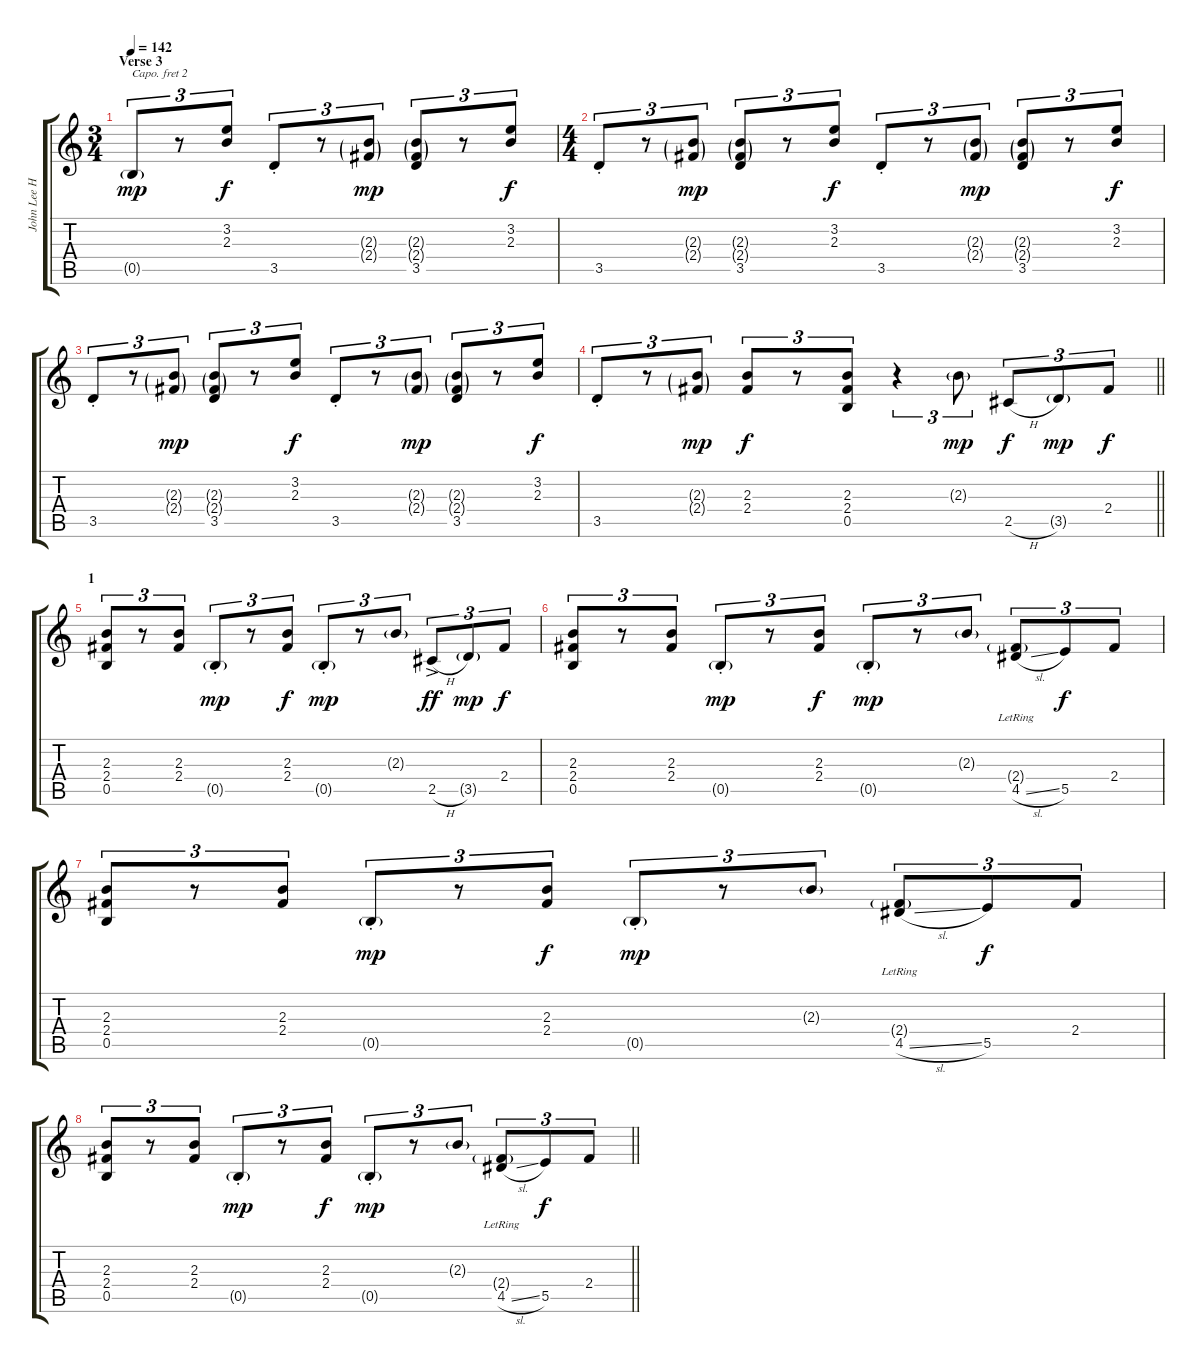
\track ("John Lee Hooker" "John Lee H") {instrument acousticguitarnylon}
\staff {score tabs}
\capo 2
\tuning (E4 B3 G3 D3 A2 E2) {hide}
\ts (3 4)
\section ("" "Verse 3")
\tempo 142
\clef g2
\ks c
0.5{g}.8{tu (3 2) dy mp} r.8{tu (3 2)} (3.2 2.3).8{tu (3 2) dy f} 3.5{st}.8{tu (3 2)} r.8{tu (3 2)} (2.3{g} 2.4{g}).8{tu (3 2) dy mp} (2.3{g} 2.4{g} 3.5).8{tu (3 2)} r.8{tu (3 2)} (3.2 2.3).8{tu (3 2) dy f} |
\ts (4 4)
3.5{st}.8{tu (3 2)} r.8{tu (3 2)} (2.3{g} 2.4{g}).8{tu (3 2) dy mp} (2.3{g} 2.4{g} 3.5).8{tu (3 2)} r.8{tu (3 2)} (3.2 2.3).8{tu (3 2) dy f} 3.5{st}.8{tu (3 2)} r.8{tu (3 2)} (2.3{g} 2.4{g}).8{tu (3 2) dy mp} (2.3{g} 2.4{g} 3.5).8{tu (3 2)} r.8{tu (3 2)} (3.2 2.3).8{tu (3 2) dy f} |
3.5{st}.8{tu (3 2)} r.8{tu (3 2)} (2.3{g} 2.4{g}).8{tu (3 2) dy mp} (2.3{g} 2.4{g} 3.5).8{tu (3 2)} r.8{tu (3 2)} (3.2 2.3).8{tu (3 2) dy f} 3.5{st}.8{tu (3 2)} r.8{tu (3 2)} (2.3{g} 2.4{g}).8{tu (3 2) dy mp} (2.3{g} 2.4{g} 3.5).8{tu (3 2)} r.8{tu (3 2)} (3.2 2.3).8{tu (3 2) dy f} |
\barLineRight lightlight
3.5{st}.8{tu (3 2)} r.8{tu (3 2)} (2.3{g} 2.4{g}).8{tu (3 2) dy mp} (2.3 2.4).8{tu (3 2) dy f} r.8{tu (3 2)} (2.3 2.4 0.5).8{tu (3 2)} r.4{tu (3 2)} 2.3{g}.8{tu (3 2) dy mp} 2.5{h}.8{tu (3 2) dy f} 3.5{g}.8{tu (3 2) dy mp} 2.4.8{tu (3 2) dy f} |
\section ("" "1")
(2.3 2.4 0.5).8{tu (3 2)} r.8{tu (3 2)} (2.3 2.4).8{tu (3 2)} 0.5{g st}.8{tu (3 2) dy mp} r.8{tu (3 2)} (2.3 2.4).8{tu (3 2) dy f} 0.5{g st}.8{tu (3 2) dy mp} r.8{tu (3 2)} 2.3{g}.8{tu (3 2)} 2.5{h ac}.8{tu (3 2) dy ff} 3.5{g}.8{tu (3 2) dy mp} 2.4.8{tu (3 2) dy f} |
(2.3 2.4 0.5).8{tu (3 2)} r.8{tu (3 2)} (2.3 2.4).8{tu (3 2)} 0.5{g st}.8{tu (3 2) dy mp} r.8{tu (3 2)} (2.3 2.4).8{tu (3 2) dy f} 0.5{g st}.8{tu (3 2) dy mp} r.8{tu (3 2)} 2.3{g}.8{tu (3 2)} (2.4{g lr} 4.5{sl}).8{tu (3 2)} 5.5.8{tu (3 2) dy f} 2.4.8{tu (3 2)} |
(2.3 2.4 0.5).8{tu (3 2)} r.8{tu (3 2)} (2.3 2.4).8{tu (3 2)} 0.5{g st}.8{tu (3 2) dy mp} r.8{tu (3 2)} (2.3 2.4).8{tu (3 2) dy f} 0.5{g st}.8{tu (3 2) dy mp} r.8{tu (3 2)} 2.3{g}.8{tu (3 2)} (2.4{g lr} 4.5{sl}).8{tu (3 2)} 5.5.8{tu (3 2) dy f} 2.4.8{tu (3 2)} |
\barLineRight lightlight
(2.3 2.4 0.5).8{tu (3 2)} r.8{tu (3 2)} (2.3 2.4).8{tu (3 2)} 0.5{g st}.8{tu (3 2) dy mp} r.8{tu (3 2)} (2.3 2.4).8{tu (3 2) dy f} 0.5{g st}.8{tu (3 2) dy mp} r.8{tu (3 2)} 2.3{g}.8{tu (3 2)} (2.4{g lr} 4.5{sl}).8{tu (3 2)} 5.5.8{tu (3 2) dy f} 2.4.8{tu (3 2)}
